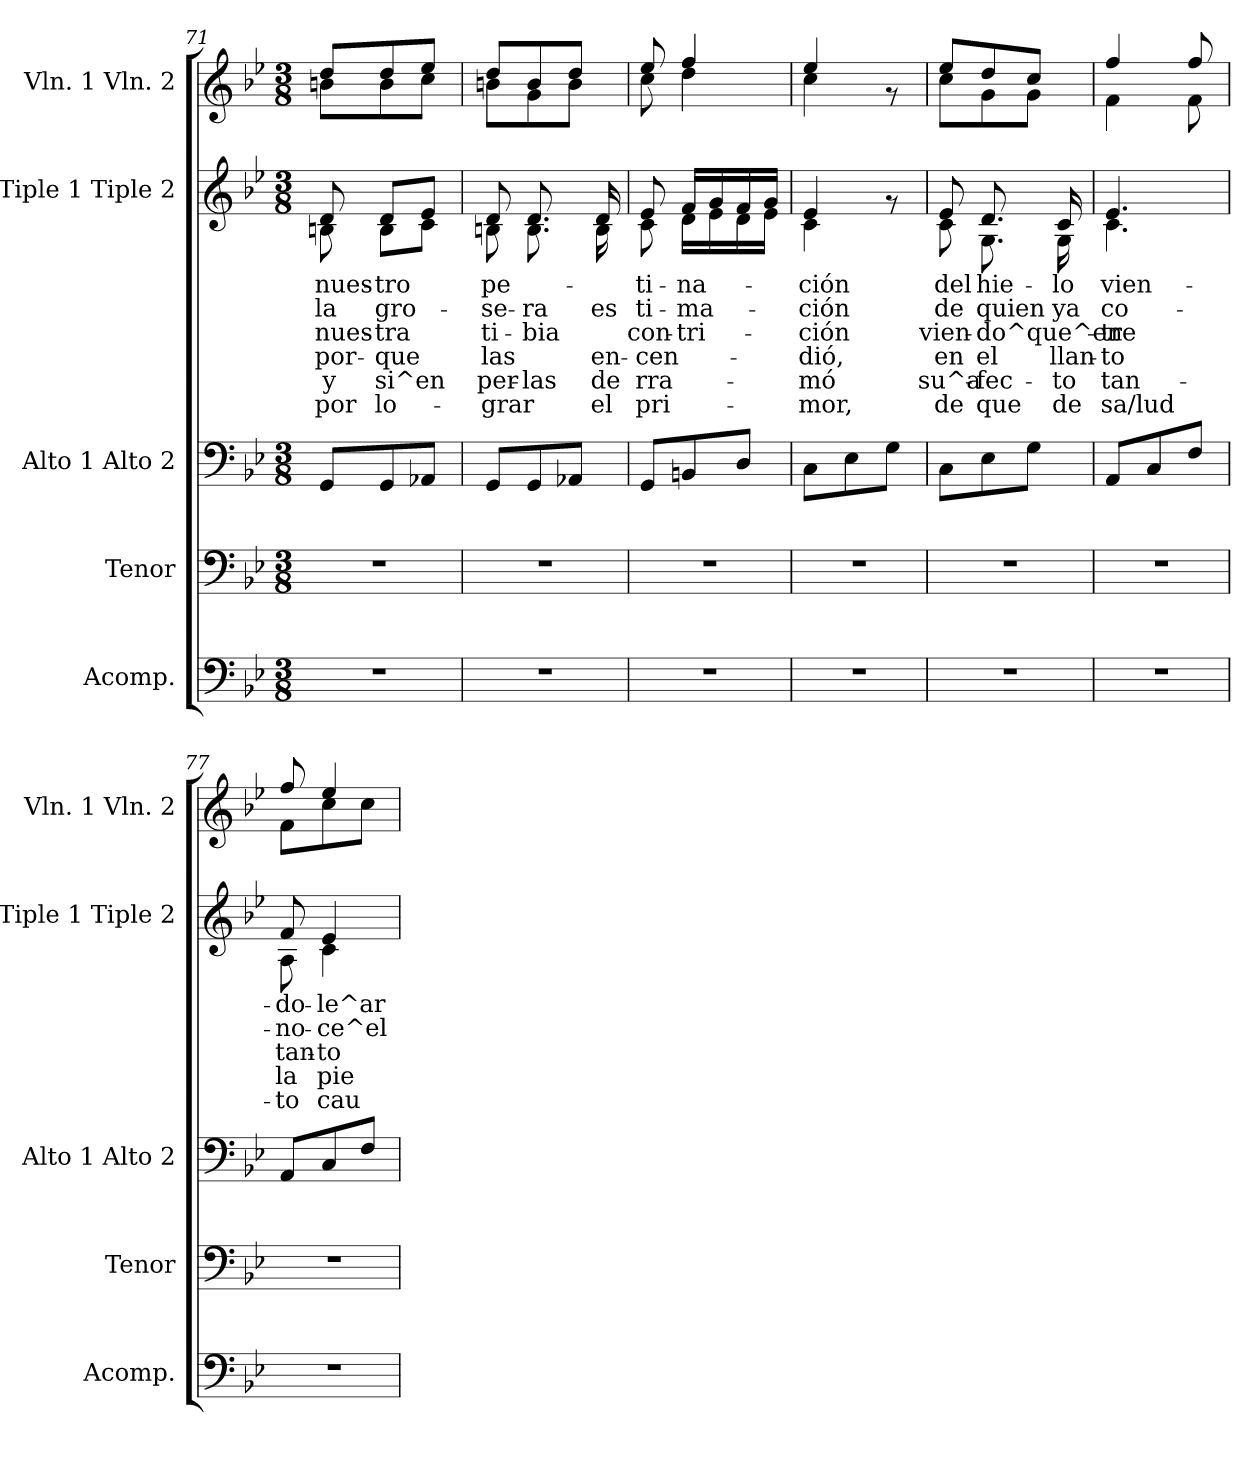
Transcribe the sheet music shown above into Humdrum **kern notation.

**kern	**kern	**kern	**kern	**text	**text	**text	**text	**text	**text	**kern
*part5	*part4	*part3	*part2	*part2	*part2	*part2	*part2	*part2	*part2	*part1
*staff5	*staff4	*staff3	*staff2	*staff2	*staff2	*staff2	*staff2	*staff2	*staff2	*staff1
*I"Acomp.	*I"Tenor	*I"Alto 1 Alto 2	*I"Tiple 1 Tiple 2	*	*	*	*	*	*	*I"Vln. 1 Vln. 2
*I'Acomp.	*I'Tenor	*I'Alto 1 Alto 2	*I'Tiple 1 Tiple 2	*	*	*	*	*	*	*I'Vln. 1 Vln. 2
*clefF4	*clefF4	*clefF4	*clefG2	*	*	*	*	*	*	*clefG2
*k[b-e-]	*k[b-e-]	*k[b-e-]	*k[b-e-]	*	*	*	*	*	*	*k[b-e-]
*B-:	*B-:	*B-:	*B-:	*	*	*	*	*	*	*B-:
*M3/8	*M3/8	*M3/8	*M3/8	*	*	*	*	*	*	*M3/8
=71	=71	=71	=71	=71	=71	=71	=71	=71	=71	=71
*	*	*	*^	*	*	*	*	*	*	*
!	!	!	!	!	!LO:LY:b	!LO:LY:b	!LO:LY:b	!LO:LY:b	!LO:LY:b	!LO:LY:b	!
*	*	*	*	*	*	*	*	*	*	*	*^
4.r	4.r	8GG/L	8d/	8Bn\	nues-	la	nues-	por-	y	por	8dd/L	8bn\L
!	!	!	!	!	!LO:LY:b	!LO:LY:b	!LO:LY:b	!LO:LY:b	!LO:LY:b	!LO:LY:b	!	!
.	.	8GG/	8d/L	8B\L	-tro	gro-	-tra	-que	si^en	lo-	8dd/	8b\
.	.	8AA-X/J	8e-/J	8c\J	.	.	.	.	.	.	8ee-/J	8cc\J
=72	=72	=72	=72	=72	=72	=72	=72	=72	=72	=72	=72	=72
!	!	!	!	!	!LO:LY:b	!LO:LY:b	!LO:LY:b	!LO:LY:b	!LO:LY:b	!LO:LY:b	!	!
4.r	4.r	8GG/L	8d/	8Bn\	pe-	-se-	ti-	las	per-	-grar	8dd/L	8bn\L
!	!	!	!	!	!	!LO:LY:b	!LO:LY:b	!	!LO:LY:b	!	!	!
.	.	8GG/	8.d/	8.B\	.	-ra	-bia	.	-las	.	8b/	8g\
.	.	8AA-X/J	.	.	.	.	.	.	.	.	8dd/J	8b\J
!	!	!	!	!	!	!LO:LY:b	!	!LO:LY:b	!LO:LY:b	!LO:LY:b	!	!
.	.	.	16d/	16B\	.	es	.	en-	de	el	.	.
!!LO:PB:g=z	!!
=73	=73	=73	=73	=73	=73	=73	=73	=73	=73	=73	=73	=73
!	!	!	!	!	!LO:LY:b	!LO:LY:b	!LO:LY:b	!LO:LY:b	!LO:LY:b	!LO:LY:b	!	!
4.r	4.r	8GG/L	8e-/	8c\	ti-	ti-	con-	-cen-	rra-	pri-	8ee-/	8cc\
!	!	!	!	!	!LO:LY:b	!LO:LY:b	!LO:LY:b	!	!	!	!	!
.	.	8BBn/	16f/LL	16d\LL	-na-	-ma-	-tri-	.	.	.	4ff/	4dd\
.	.	.	16g/	16e-\	.	.	.	.	.	.	.	.
.	.	8D/J	16f/	16d\	.	.	.	.	.	.	.	.
.	.	.	16g/JJ	16e-\JJ	.	.	.	.	.	.	.	.
=74	=74	=74	=74	=74	=74	=74	=74	=74	=74	=74	=74	=74
!	!	!	!	!	!LO:LY:b	!LO:LY:b	!LO:LY:b	!LO:LY:b	!LO:LY:b	!LO:LY:b	!	!
4.r	4.r	8C\L	4e-/	4c\	-ción	-ción	-ción	-dió,	-mó	-mor,	4ee-/	4cc\
.	.	8E-\	.	.	.	.	.	.	.	.	.	.
.	.	8G\J	8rf	8ryy	.	.	.	.	.	.	8rf	8ryy
=75	=75	=75	=75	=75	=75	=75	=75	=75	=75	=75	=75	=75
!	!	!	!	!	!LO:LY:b	!LO:LY:b	!LO:LY:b	!LO:LY:b	!LO:LY:b	!LO:LY:b	!	!
4.r	4.r	8C\L	8e-/	8c\	del	de	vien-	en	su^a-	de	8ee-/L	8cc\L
!	!	!	!	!	!LO:LY:b	!LO:LY:b	!LO:LY:b	!LO:LY:b	!LO:LY:b	!LO:LY:b	!	!
.	.	8E-\	8.d/	8.G\	hie-	quien	-do^que^en-	el	-fec-	que	8dd/	8g\
.	.	8G\J	.	.	.	.	.	.	.	.	8cc/J	8g\J
!	!	!	!	!	!LO:LY:b	!LO:LY:b	!	!LO:LY:b	!LO:LY:b	!LO:LY:b	!	!
.	.	.	16c/	16G\	-lo	ya	.	llan-	-to	de	.	.
=76	=76	=76	=76	=76	=76	=76	=76	=76	=76	=76	=76	=76
!	!	!	!	!	!LO:LY:b	!LO:LY:b	!LO:LY:b	!LO:LY:b	!LO:LY:b	!LO:LY:b	!	!
4.r	4.r	8AA/L	4.e-/	4.c\	vien-	co-	-tre	-to	tan-	sa/lud	4ff/	4f\
.	.	8C/	.	.	.	.	.	.	.	.	.	.
.	.	8F/J	.	.	.	.	.	.	.	.	8ff/	8f\
=77	=77	=77	=77	=77	=77	=77	=77	=77	=77	=77	=77	=77
!	!	!	!	!	!LO:LY:b	!LO:LY:b	!LO:LY:b	!LO:LY:b	!LO:LY:b	!	!	!
4.r	4.r	8AA/L	8f/	8A\	-do-	-no-	tan-	la	-to	.	8ff/	8f\L
!	!	!	!	!	!LO:LY:b	!LO:LY:b	!LO:LY:b	!LO:LY:b	!LO:LY:b	!	!	!
.	.	8C/	4e-/	4c\	-le^ar-	-ce^el	-to	pie-	cau-	.	4ee-/	8cc\
.	.	8F/J	.	.	.	.	.	.	.	.	.	8cc\J
*	*	*	*v	*v	*	*	*	*	*	*	*	*
*	*	*	*	*	*	*	*	*	*	*v	*v
=	=	=	=	=	=	=	=	=	=	=
*-	*-	*-	*-	*-	*-	*-	*-	*-	*-	*-
